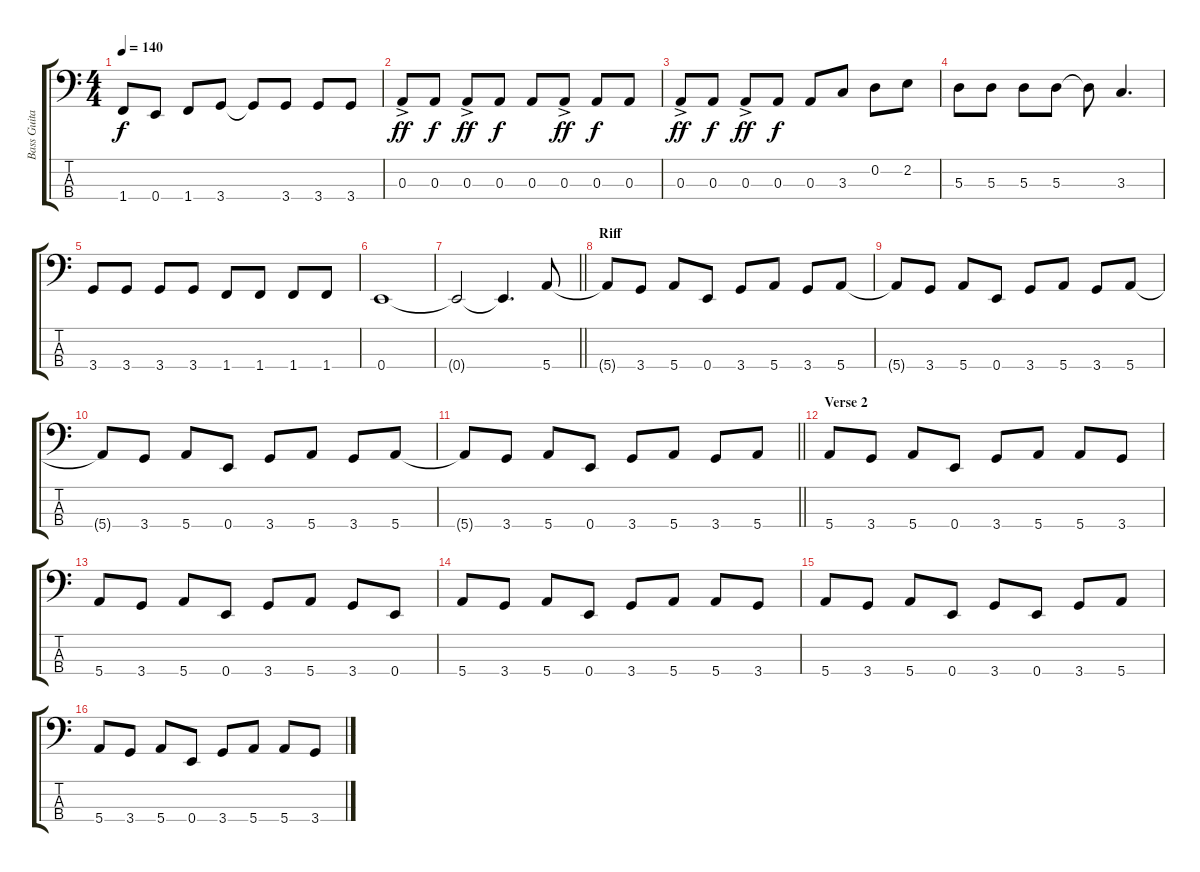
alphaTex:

\track ("Bass Guitar" "Bass Guita") {instrument electricbassfinger}
\staff {score tabs}
\tuning (G2 D2 A1 E1) {hide}
\ts (4 4)
\tempo 140
\clef f4
\ks c
1.4.8{dy f} 0.4.8 1.4.8 3.4.8 3.4{t}.8 3.4.8 3.4.8 3.4.8 |
0.3{ac}.8{dy ff} 0.3.8{dy f} 0.3{ac}.8{dy ff} 0.3.8{dy f} 0.3.8 0.3{ac}.8{dy ff} 0.3.8{dy f} 0.3.8 |
0.3{ac}.8{dy ff} 0.3.8{dy f} 0.3{ac}.8{dy ff} 0.3.8{dy f} 0.3.8 3.3.8 0.2.8 2.2.8 |
5.3.8 5.3.8 5.3.8 5.3.8 5.3{t}.8 3.3.4{d} |
3.4.8 3.4.8 3.4.8 3.4.8 1.4.8 1.4.8 1.4.8 1.4.8 |
0.4.1 |
\barLineRight lightlight
0.4{t}.2 0.4{t}.4{d} 5.4.8 |
\section ("" "Riff")
5.4{t}.8 3.4.8 5.4.8 0.4.8 3.4.8 5.4.8 3.4.8 5.4.8 |
5.4{t}.8 3.4.8 5.4.8 0.4.8 3.4.8 5.4.8 3.4.8 5.4.8 |
5.4{t}.8 3.4.8 5.4.8 0.4.8 3.4.8 5.4.8 3.4.8 5.4.8 |
\barLineRight lightlight
5.4{t}.8 3.4.8 5.4.8 0.4.8 3.4.8 5.4.8 3.4.8 5.4.8 |
\section ("" "Verse 2")
5.4.8 3.4.8 5.4.8 0.4.8 3.4.8 5.4.8 5.4.8 3.4.8 |
5.4.8 3.4.8 5.4.8 0.4.8 3.4.8 5.4.8 3.4.8 0.4.8 |
5.4.8 3.4.8 5.4.8 0.4.8 3.4.8 5.4.8 5.4.8 3.4.8 |
5.4.8 3.4.8 5.4.8 0.4.8 3.4.8 0.4.8 3.4.8 5.4.8 |
5.4.8 3.4.8 5.4.8 0.4.8 3.4.8 5.4.8 5.4.8 3.4.8
